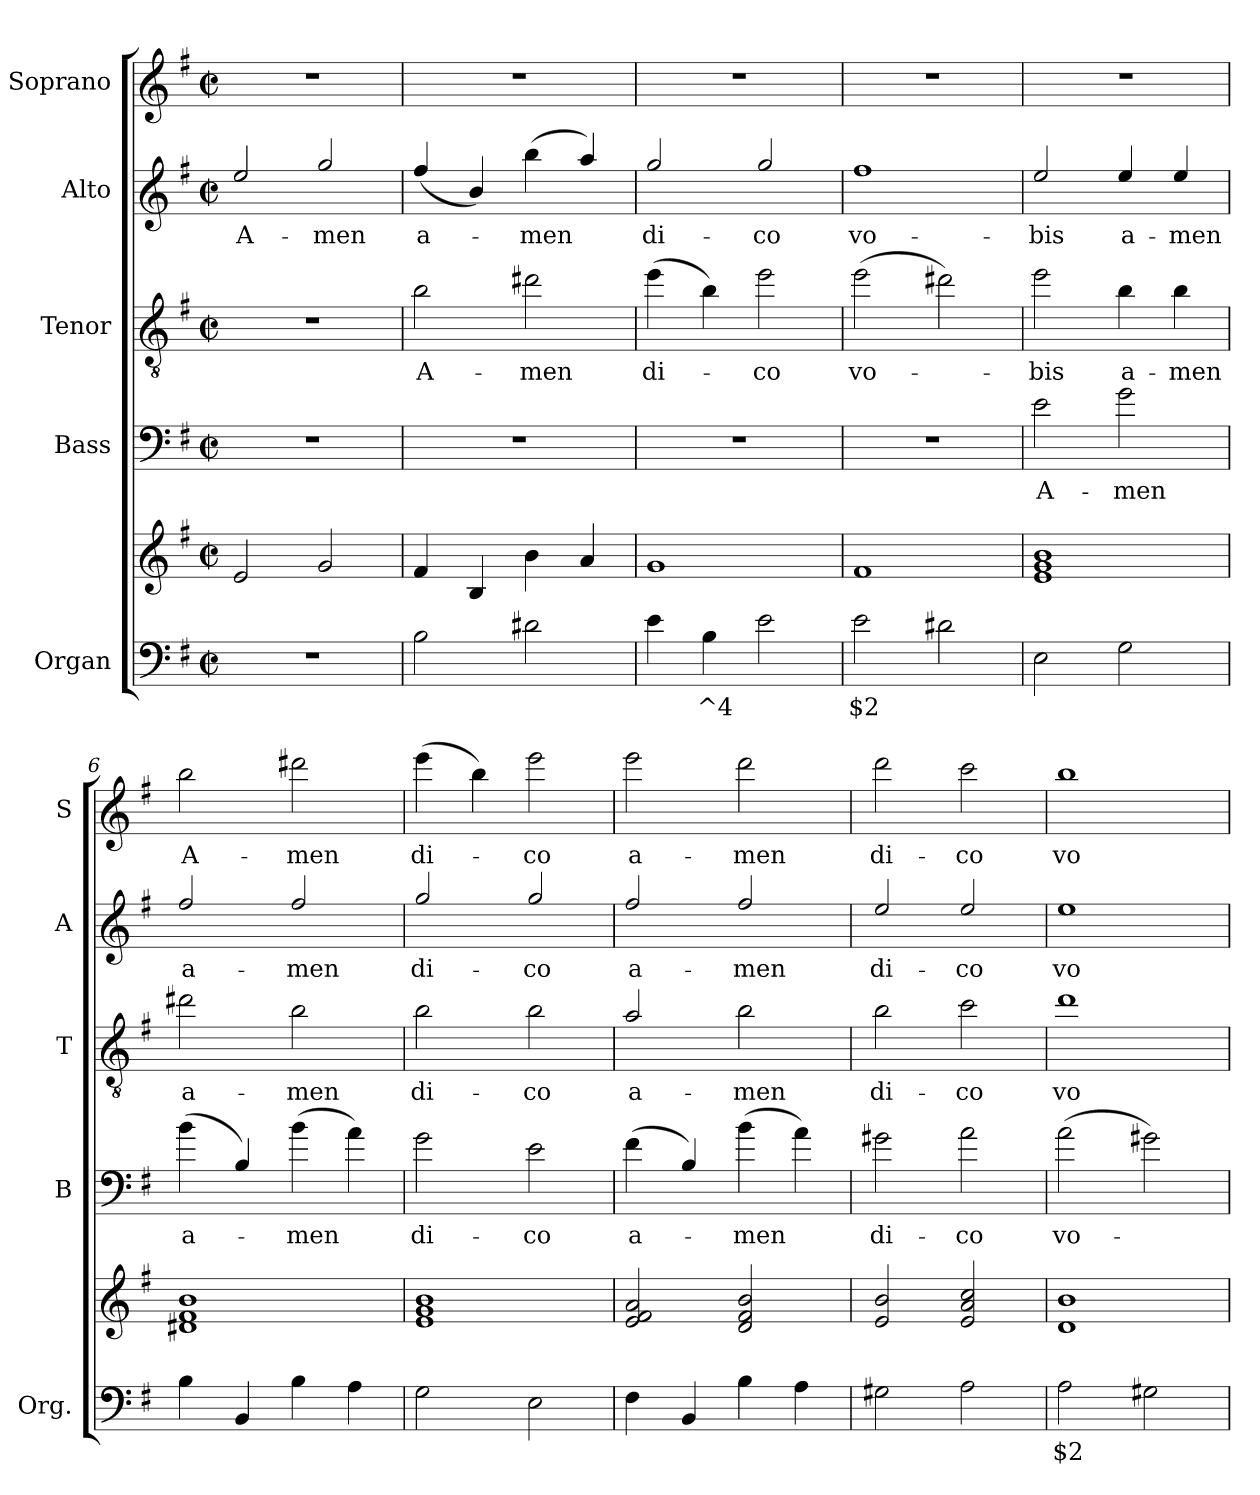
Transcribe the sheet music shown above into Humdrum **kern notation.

**kern	**text	**kern	**kern	**text	**kern	**text	**kern	**text	**kern	**text
*part5	*part5	*part5	*part4	*part4	*part3	*part3	*part2	*part2	*part1	*part1
*staff6	*staff6	*staff5	*staff4	*staff4	*staff3	*staff3	*staff2	*staff2	*staff1	*staff1
*I"Organ	*	*	*I"Bass	*	*I"Tenor	*	*I"Alto	*	*I"Soprano	*
*I'Org.	*	*	*I'B	*	*I'T	*	*I'A	*	*I'S	*
*clefF4	*	*clefG2	*clefF4	*	*clefGv2	*	*clefG2	*	*clefG2	*
*	*	*	*ITrd7c12	*	*ITrd7c12	*	*ITrd7c12	*	*ITrd7c12	*
*k[f#]	*	*k[f#]	*k[f#]	*	*k[f#]	*	*k[f#]	*	*k[f#]	*
*G:	*	*G:	*G:	*	*G:	*	*G:	*	*G:	*
*M2/2	*	*M2/2	*M2/2	*	*M2/2	*	*M2/2	*	*M2/2	*
*met(c|)	*	*met(c|)	*met(c|)	*	*met(c|)	*	*met(c|)	*	*met(c|)	*
=1	=1	=1	=1	=1	=1	=1	=1	=1	=1	=1
!	!	!	!	!	!	!	!	!LO:LY:b	!	!
1r	.	2e/	1r	.	1r	.	2e/	A-	1r	.
!	!	!	!	!	!	!	!	!LO:LY:b	!	!
.	.	2g/	.	.	.	.	2g/	-men	.	.
=2	=2	=2	=2	=2	=2	=2	=2	=2	=2	=2
!	!	!	!	!	!	!LO:LY:b	!	!	!	!
!	!	!	!	!	!	!	!	!LO:LY:b	!	!
2B\	.	4f#!/	1r	.	2B\	A-	(<4f#/	a-	1r	.
.	.	4B!/	.	.	.	.	4B/)	.	.	.
!	!	!	!	!	!	!LO:LY:b	!	!	!	!
!	!	!	!	!	!	!	!	!LO:LY:b	!	!
2d#X\	.	4b!\	.	.	2d#X\	-men	(>4b\	-men	.	.
.	.	4a!/	.	.	.	.	4a/)	.	.	.
=3	=3	=3	=3	=3	=3	=3	=3	=3	=3	=3
!	!	!	!	!	!	!LO:LY:b	!	!	!	!
!	!	!	!	!	!	!	!	!LO:LY:b	!	!
4e\	.	1g!	1r	.	(>4e\	di-	2g/	di-	1r	.
!	!LO:LY:b	!	!	!	!	!	!	!	!	!
4B\	^4	.	.	.	4B\)	.	.	.	.	.
!	!	!	!	!	!	!LO:LY:b	!	!	!	!
!	!	!	!	!	!	!	!	!LO:LY:b	!	!
2e\	.	.	.	.	2e\	-co	2g/	-co	.	.
=4	=4	=4	=4	=4	=4	=4	=4	=4	=4	=4
!	!LO:LY:b	!	!	!	!	!	!	!	!	!
!	!	!	!	!	!	!LO:LY:b	!	!	!	!
!	!	!	!	!	!	!	!	!LO:LY:b	!	!
2e\	$2	1f#!	1r	.	(>2e\	vo-	1f#	vo-	1r	.
2d#X\	.	.	.	.	2d#X\)	.	.	.	.	.
=5	=5	=5	=5	=5	=5	=5	=5	=5	=5	=5
!	!	!	!	!LO:LY:b	!	!	!	!	!	!
!	!	!	!	!	!	!LO:LY:b	!	!	!	!
!	!	!	!	!	!	!	!	!LO:LY:b	!	!
2E\	.	1e! 1g! 1b!	2E\	A-	2e\	-bis	2e/	-bis	1r	.
!	!	!	!	!LO:LY:b	!	!	!	!	!	!
!	!	!	!	!	!	!LO:LY:b	!	!	!	!
!	!	!	!	!	!	!	!	!LO:LY:b	!	!
2G\	.	.	2G\	-men	4B\	a-	4e/	a-	.	.
!	!	!	!	!	!	!LO:LY:b	!	!	!	!
!	!	!	!	!	!	!	!	!LO:LY:b	!	!
.	.	.	.	.	4B\	-men	4e/	-men	.	.
=6	=6	=6	=6	=6	=6	=6	=6	=6	=6	=6
!	!	!	!	!LO:LY:b	!	!	!	!	!	!
!	!	!	!	!	!	!LO:LY:b	!	!	!	!
!	!	!	!	!	!	!	!	!LO:LY:b	!	!
!	!	!	!	!	!	!	!	!	!	!LO:LY:b
4B\	.	1d#X! 1f#! 1b!	(>4B\	a-	2d#X\	a-	2f#/	a-	2b\	A-
4BB/	.	.	4BB/)	.	.	.	.	.	.	.
!	!	!	!	!LO:LY:b	!	!	!	!	!	!
!	!	!	!	!	!	!LO:LY:b	!	!	!	!
!	!	!	!	!	!	!	!	!LO:LY:b	!	!
!	!	!	!	!	!	!	!	!	!	!LO:LY:b
4B\	.	.	(>4B\	-men	2B\	-men	2f#/	-men	2dd#X\	-men
4A\	.	.	4A\)	.	.	.	.	.	.	.
=7	=7	=7	=7	=7	=7	=7	=7	=7	=7	=7
!	!	!	!	!LO:LY:b	!	!	!	!	!	!
!	!	!	!	!	!	!LO:LY:b	!	!	!	!
!	!	!	!	!	!	!	!	!LO:LY:b	!	!
!	!	!	!	!	!	!	!	!	!	!LO:LY:b
2G\	.	1e! 1g! 1b!	2G\	di-	2B\	di-	2g/	di-	(>4ee\	di-
.	.	.	.	.	.	.	.	.	4b\)	.
!	!	!	!	!LO:LY:b	!	!	!	!	!	!
!	!	!	!	!	!	!LO:LY:b	!	!	!	!
!	!	!	!	!	!	!	!	!LO:LY:b	!	!
!	!	!	!	!	!	!	!	!	!	!LO:LY:b
2E\	.	.	2E\	-co	2B\	-co	2g/	-co	2ee\	-co
=8	=8	=8	=8	=8	=8	=8	=8	=8	=8	=8
!	!	!	!	!LO:LY:b	!	!	!	!	!	!
!	!	!	!	!	!	!LO:LY:b	!	!	!	!
!	!	!	!	!	!	!	!	!LO:LY:b	!	!
!	!	!	!	!	!	!	!	!	!	!LO:LY:b
4F#\	.	2e!/ 2f#!/ 2a!/	(>4F#\	a-	2A/	a-	2f#/	a-	2ee\	a-
4BB/	.	.	4BB/)	.	.	.	.	.	.	.
!	!	!	!	!LO:LY:b	!	!	!	!	!	!
!	!	!	!	!	!	!LO:LY:b	!	!	!	!
!	!	!	!	!	!	!	!	!LO:LY:b	!	!
!	!	!	!	!	!	!	!	!	!	!LO:LY:b
4B\	.	2d!/ 2f#!/ 2b!/	(>4B\	-men	2B\	-men	2f#/	-men	2dd\	-men
4A\	.	.	4A\)	.	.	.	.	.	.	.
!!LO:LB:g=z
=9	=9	=9	=9	=9	=9	=9	=9	=9	=9	=9
!	!	!	!	!LO:LY:b	!	!	!	!	!	!
!	!	!	!	!	!	!LO:LY:b	!	!	!	!
!	!	!	!	!	!	!	!	!LO:LY:b	!	!
!	!	!	!	!	!	!	!	!	!	!LO:LY:b
2G#X\	.	2e!/ 2b!/	2G#X\	di-	2B\	di-	2e/	di-	2dd\	di-
!	!	!	!	!LO:LY:b	!	!	!	!	!	!
!	!	!	!	!	!	!LO:LY:b	!	!	!	!
!	!	!	!	!	!	!	!	!LO:LY:b	!	!
!	!	!	!	!	!	!	!	!	!	!LO:LY:b
2A\	.	2e!/ 2a!/ 2cc!/	2A\	-co	2c\	-co	2e/	-co	2cc\	-co
=10	=10	=10	=10	=10	=10	=10	=10	=10	=10	=10
!	!LO:LY:b	!	!	!	!	!	!	!	!	!
!	!	!	!	!LO:LY:b	!	!	!	!	!	!
!	!	!	!	!	!	!LO:LY:b	!	!	!	!
!	!	!	!	!	!	!	!	!LO:LY:b	!	!
!	!	!	!	!	!	!	!	!	!	!LO:LY:b
2A\	$2	1d! 1b!	(>2A\	vo-	1d	vo-	1e	vo-	1b	vo-
2G#X\	.	.	2G#X\)	.	.	.	.	.	.	.
=	=	=	=	=	=	=	=	=	=	=
*-	*-	*-	*-	*-	*-	*-	*-	*-	*-	*-
